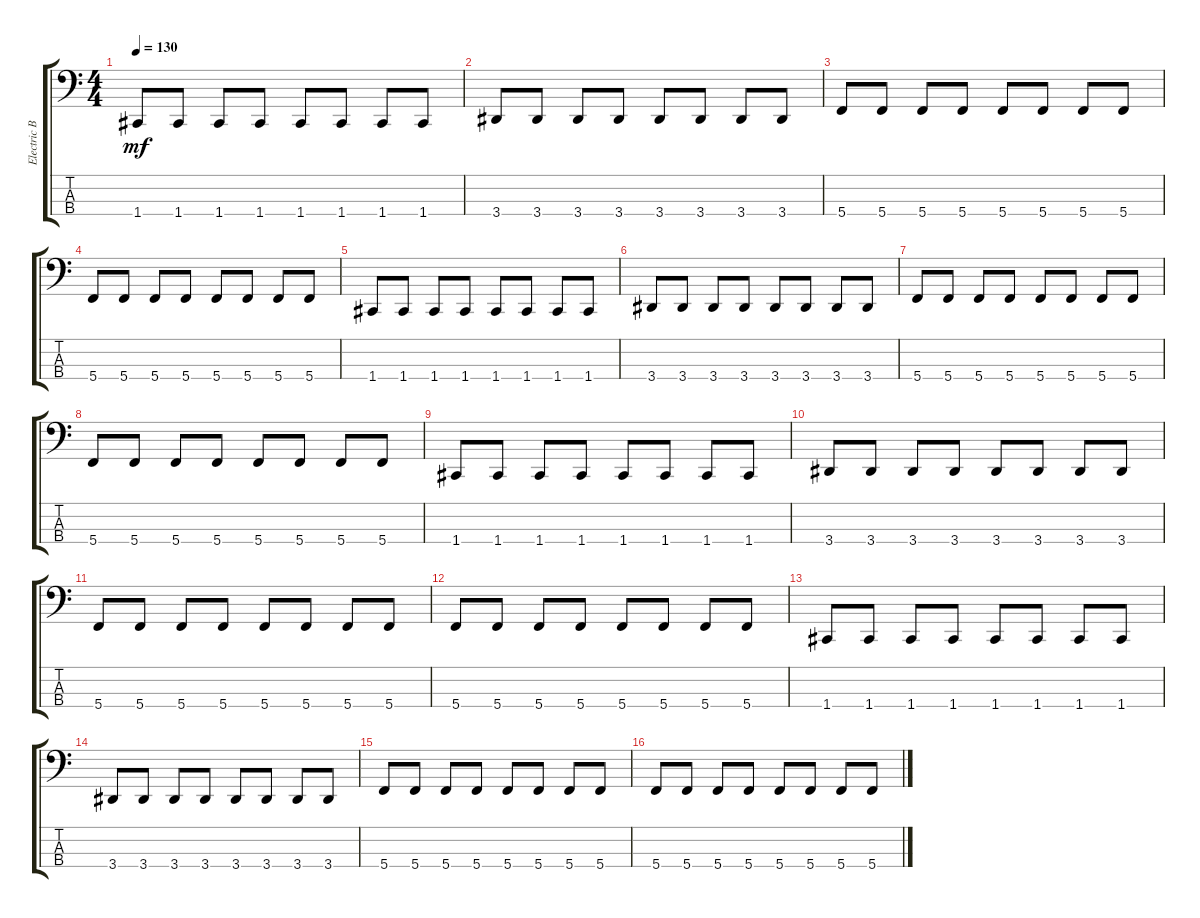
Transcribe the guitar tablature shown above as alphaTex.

\track ("Electric Bass" "Electric B") {instrument electricbassfinger}
\staff {score tabs}
\tuning (F2 C2 G1 C1) {hide}
\ts (4 4)
\tempo 130
\clef f4
\ks c
1.4.8{dy mf} 1.4.8 1.4.8 1.4.8 1.4.8 1.4.8 1.4.8 1.4.8 |
3.4.8 3.4.8 3.4.8 3.4.8 3.4.8 3.4.8 3.4.8 3.4.8 |
5.4.8 5.4.8 5.4.8 5.4.8 5.4.8 5.4.8 5.4.8 5.4.8 |
5.4.8 5.4.8 5.4.8 5.4.8 5.4.8 5.4.8 5.4.8 5.4.8 |
1.4.8 1.4.8 1.4.8 1.4.8 1.4.8 1.4.8 1.4.8 1.4.8 |
3.4.8 3.4.8 3.4.8 3.4.8 3.4.8 3.4.8 3.4.8 3.4.8 |
5.4.8 5.4.8 5.4.8 5.4.8 5.4.8 5.4.8 5.4.8 5.4.8 |
5.4.8 5.4.8 5.4.8 5.4.8 5.4.8 5.4.8 5.4.8 5.4.8 |
1.4.8 1.4.8 1.4.8 1.4.8 1.4.8 1.4.8 1.4.8 1.4.8 |
3.4.8 3.4.8 3.4.8 3.4.8 3.4.8 3.4.8 3.4.8 3.4.8 |
5.4.8 5.4.8 5.4.8 5.4.8 5.4.8 5.4.8 5.4.8 5.4.8 |
5.4.8 5.4.8 5.4.8 5.4.8 5.4.8 5.4.8 5.4.8 5.4.8 |
1.4.8 1.4.8 1.4.8 1.4.8 1.4.8 1.4.8 1.4.8 1.4.8 |
3.4.8 3.4.8 3.4.8 3.4.8 3.4.8 3.4.8 3.4.8 3.4.8 |
5.4.8 5.4.8 5.4.8 5.4.8 5.4.8 5.4.8 5.4.8 5.4.8 |
5.4.8 5.4.8 5.4.8 5.4.8 5.4.8 5.4.8 5.4.8 5.4.8
